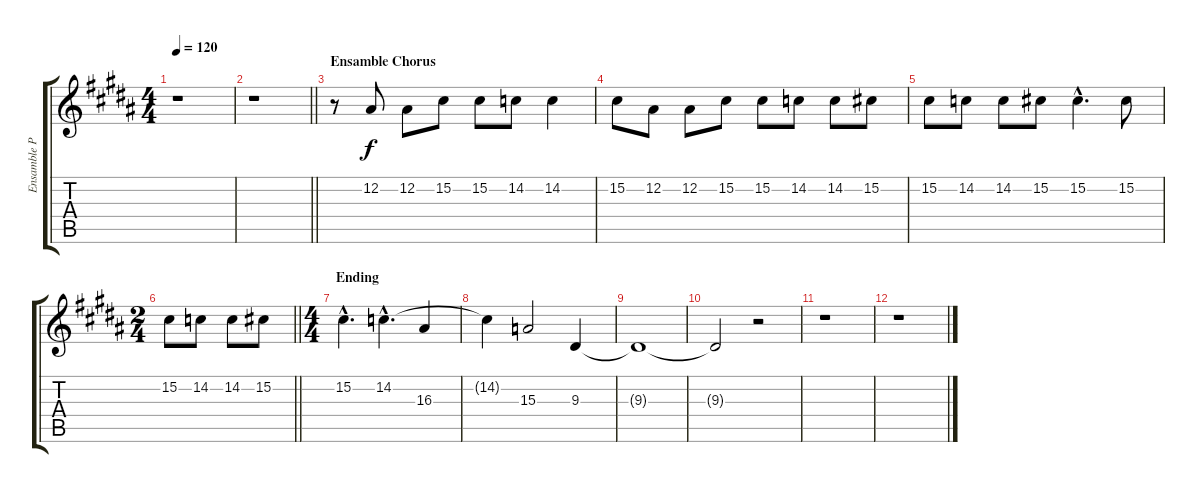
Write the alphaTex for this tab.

\track ("Ensamble Pult 2" "Ensamble P") {instrument stringensemble1}
\staff {score tabs}
\tuning (Eb4 Bb3 Gb3 Db3 Ab2 Eb2) {hide}
\ts (4 4)
\tempo 120
\clef g2
\ks b
r.1{dy ff} |
\barLineRight lightlight
r.1 |
\section ("" "Ensamble Chorus")
r.8 12.2.8{dy f} 12.2.8 15.2.8 15.2.8 14.2.8 14.2.4 |
15.2.8 12.2.8 12.2.8 15.2.8 15.2.8 14.2.8 14.2.8 15.2.8 |
15.2.8 14.2.8 14.2.8 15.2.8 15.2{hac}.4{d} 15.2.8 |
\ts (2 4)
\barLineRight lightlight
15.2.8 14.2.8 14.2.8 15.2.8 |
\ts (4 4)
\section ("" "Ending")
15.2{hac}.4{d} 14.2{hac}.4{d} 16.3.4 |
14.2{t}.4 15.3.2 9.3.4 |
9.3{t}.1 |
9.3{t}.2 r.2 |
r.1 |
r.1
